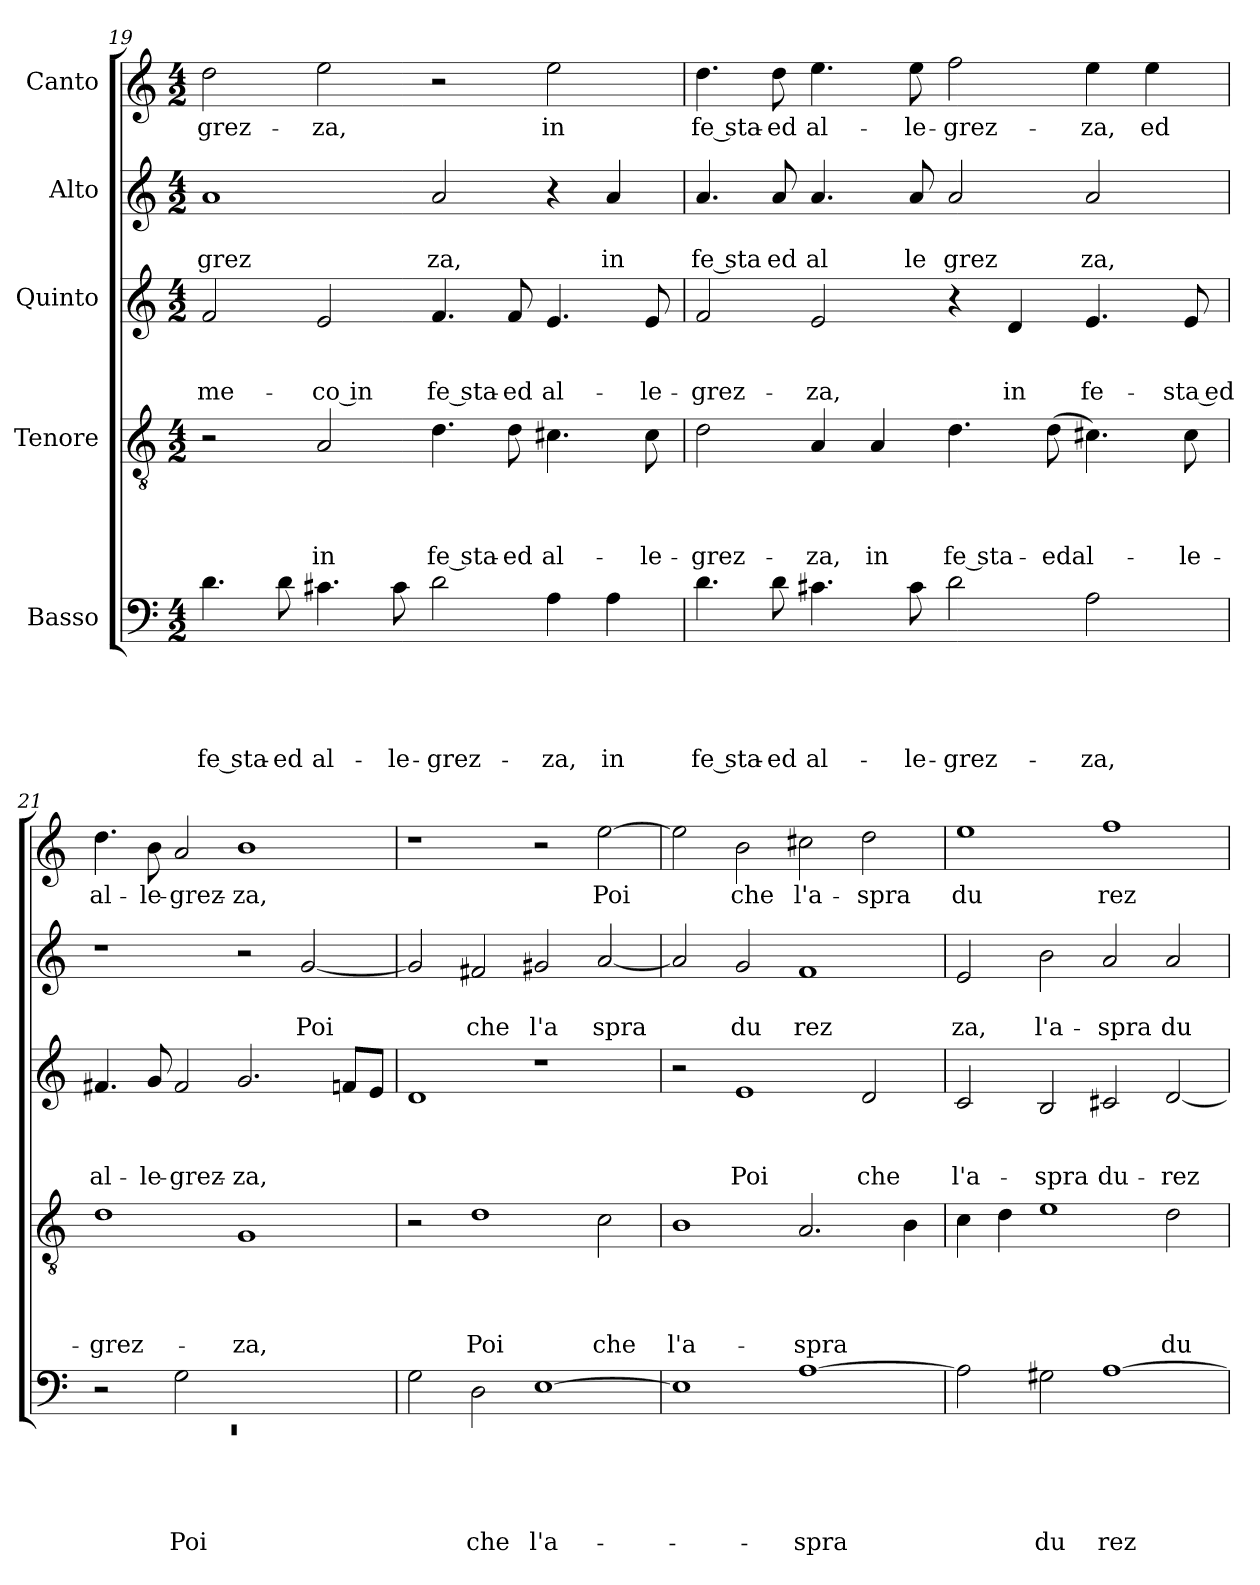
**kern	**text	**text	**text	**text	**text	**kern	**text	**text	**text	**text	**kern	**text	**text	**text	**kern	**text	**text	**kern	**text
*part5	*part5	*part5	*part5	*part5	*part5	*part4	*part4	*part4	*part4	*part4	*part3	*part3	*part3	*part3	*part2	*part2	*part2	*part1	*part1
*staff5	*staff5	*staff5	*staff5	*staff5	*staff5	*staff4	*staff4	*staff4	*staff4	*staff4	*staff3	*staff3	*staff3	*staff3	*staff2	*staff2	*staff2	*staff1	*staff1
*I"Basso	*	*	*	*	*	*I"Tenore	*	*	*	*	*I"Quinto	*	*	*	*I"Alto	*	*	*I"Canto	*
!!LO:LB:g=z
*clefF4	*	*	*	*	*	*clefGv2	*	*	*	*	*clefG2	*	*	*	*clefG2	*	*	*clefG2	*
*k[]	*	*	*	*	*	*k[]	*	*	*	*	*k[]	*	*	*	*k[]	*	*	*k[]	*
*C:	*	*	*	*	*	*C:	*	*	*	*	*C:	*	*	*	*C:	*	*	*C:	*
*M4/2	*	*	*	*	*	*M4/2	*	*	*	*	*M4/2	*	*	*	*M4/2	*	*	*M4/2	*
=19	=19	=19	=19	=19	=19	=19	=19	=19	=19	=19	=19	=19	=19	=19	=19	=19	=19	=19	=19
!	!	!	!	!	!LO:LY:b	!	!	!	!	!	!	!	!	!LO:LY:b	!	!	!LO:LY:b	!	!LO:LY:b
4.d\	.	.	.	.	fe sta-	2r	.	.	.	.	2f/	.	.	me-	1a	.	-grez	2dd\	-grez-
!	!	!	!	!	!LO:LY:b	!	!	!	!	!	!	!	!	!	!	!	!	!	!
8d\	.	.	.	.	-ed	.	.	.	.	.	.	.	.	.	.	.	.	.	.
!	!	!	!	!	!LO:LY:b	!	!	!	!	!LO:LY:b	!	!	!	!LO:LY:b:rj	!	!	!	!	!LO:LY:b
4.c#X\	.	.	.	.	al-	2A/	.	.	.	in	2e/	.	.	-co in	.	.	.	2ee\	-za,
!	!	!	!	!	!LO:LY:b	!	!	!	!	!	!	!	!	!	!	!	!	!	!
8c#\	.	.	.	.	-le-	.	.	.	.	.	.	.	.	.	.	.	.	.	.
!	!	!	!	!	!LO:LY:b	!	!	!	!	!LO:LY:b	!	!	!	!LO:LY:b	!	!	!LO:LY:b	!	!
2d\	.	.	.	.	-grez-	4.d\	.	.	.	fe sta-	4.f/	.	.	fe sta-	2a/	.	za,	2r	.
!	!	!	!	!	!	!	!	!	!	!LO:LY:b	!	!	!	!LO:LY:b	!	!	!	!	!
.	.	.	.	.	.	8d\	.	.	.	-ed	8f/	.	.	-ed	.	.	.	.	.
!	!	!	!	!	!LO:LY:b	!	!	!	!	!LO:LY:b	!	!	!	!LO:LY:b	!	!	!	!	!LO:LY:b
4A\	.	.	.	.	-za,	4.c#X\	.	.	.	al-	4.e/	.	.	al-	4r	.	.	2ee\	in
!	!	!	!	!	!LO:LY:b	!	!	!	!	!	!	!	!	!	!	!	!LO:LY:b	!	!
4A\	.	.	.	.	in	.	.	.	.	.	.	.	.	.	4a/	.	in	.	.
!	!	!	!	!	!	!	!	!	!	!LO:LY:b	!	!	!	!LO:LY:b	!	!	!	!	!
.	.	.	.	.	.	8c#\	.	.	.	-le-	8e/	.	.	-le-	.	.	.	.	.
=20	=20	=20	=20	=20	=20	=20	=20	=20	=20	=20	=20	=20	=20	=20	=20	=20	=20	=20	=20
!	!	!	!	!	!LO:LY:b	!	!	!	!	!LO:LY:b	!	!	!	!LO:LY:b	!	!	!LO:LY:b	!	!LO:LY:b
4.d\	.	.	.	.	fe sta-	2d\	.	.	.	-grez-	2f/	.	.	-grez-	4.a/	.	fe sta	4.dd\	fe sta-
!	!	!	!	!	!LO:LY:b	!	!	!	!	!	!	!	!	!	!	!	!LO:LY:b	!	!LO:LY:b
8d\	.	.	.	.	-ed	.	.	.	.	.	.	.	.	.	8a/	.	ed	8dd\	-ed
!	!	!	!	!	!LO:LY:b	!	!	!	!	!LO:LY:b	!	!	!	!LO:LY:b	!	!	!LO:LY:b	!	!LO:LY:b
4.c#X\	.	.	.	.	al-	4A/	.	.	.	-za,	2e/	.	.	-za,	4.a/	.	al	4.ee\	al-
!	!	!	!	!	!	!	!	!	!	!LO:LY:b	!	!	!	!	!	!	!	!	!
.	.	.	.	.	.	4A/	.	.	.	in	.	.	.	.	.	.	.	.	.
!	!	!	!	!	!LO:LY:b	!	!	!	!	!	!	!	!	!	!	!	!LO:LY:b	!	!LO:LY:b
8c#\	.	.	.	.	-le-	.	.	.	.	.	.	.	.	.	8a/	.	le	8ee\	-le-
!	!	!	!	!	!LO:LY:b	!	!	!	!	!LO:LY:b	!	!	!	!	!	!	!LO:LY:b	!	!LO:LY:b
2d\	.	.	.	.	-grez-	4.d\	.	.	.	fe sta-	4r	.	.	.	2a/	.	grez	2ff\	-grez-
!	!	!	!	!	!	!	!	!	!	!	!	!	!	!LO:LY:b	!	!	!	!	!
.	.	.	.	.	.	.	.	.	.	.	4d/	.	.	in	.	.	.	.	.
!	!	!	!	!	!	!	!	!	!	!LO:LY:b	!	!	!	!	!	!	!	!	!
.	.	.	.	.	.	(<8d\	.	.	.	-edal-	.	.	.	.	.	.	.	.	.
!	!	!	!	!	!LO:LY:b	!	!	!	!	!	!	!	!	!LO:LY:b	!	!	!LO:LY:b	!	!LO:LY:b
2A\	.	.	.	.	-za,	4.c#X\)	.	.	.	.	4.e/	.	.	fe-	2a/	.	za,	4ee\	-za,
!	!	!	!	!	!	!	!	!	!	!	!	!	!	!	!	!	!	!	!LO:LY:b
.	.	.	.	.	.	.	.	.	.	.	.	.	.	.	.	.	.	4ee\	ed
!	!	!	!	!	!	!	!	!	!	!LO:LY:b	!	!	!	!LO:LY:b:rj	!	!	!	!	!
.	.	.	.	.	.	8c#\	.	.	.	-le-	8e/	.	.	-sta ed	.	.	.	.	.
=21	=21	=21	=21	=21	=21	=21	=21	=21	=21	=21	=21	=21	=21	=21	=21	=21	=21	=21	=21
*^	*	*	*	*	*	*	*	*	*	*	*	*	*	*	*	*	*	*	*
!	!LO:N:vis=1	!	!	!	!	!	!	!	!	!	!LO:LY:b	!	!	!	!LO:LY:b	!	!	!	!	!LO:LY:b
*	*^	*	*	*	*	*	*	*	*	*	*	*	*	*	*	*	*	*	*	*
0ryy	0rEE	2r	.	.	.	.	.	1d	.	.	.	-grez-	4.f#X/	.	.	al-	1r	.	.	4.dd\	al-
!	!	!	!	!	!	!	!	!	!	!	!	!	!	!	!	!LO:LY:b	!	!	!	!	!LO:LY:b
.	.	.	.	.	.	.	.	.	.	.	.	.	8g/	.	.	-le-	.	.	.	8b\	-le-
!	!	!	!	!	!	!	!LO:LY:b	!	!	!	!	!	!	!	!	!LO:LY:b	!	!	!	!	!LO:LY:b
.	.	2G\	.	.	.	.	Poi	.	.	.	.	.	2f#/	.	.	-grez-	.	.	.	2a/	-grez-
!	!	!	!	!	!	!	!	!	!	!	!	!LO:LY:b	!	!	!	!LO:LY:b	!	!	!	!	!LO:LY:b
.	.	1ryy	.	.	.	.	.	1G	.	.	.	-za,	2.g/	.	.	-za,	2r	.	.	1b	-za,
!	!	!	!	!	!	!	!	!	!	!	!	!	!	!	!	!	!	!	!LO:LY:b	!	!
.	.	.	.	.	.	.	.	.	.	.	.	.	.	.	.	.	[<2g/	.	Poi	.	.
.	.	.	.	.	.	.	.	.	.	.	.	.	8fn/L	.	.	.	.	.	.	.	.
.	.	.	.	.	.	.	.	.	.	.	.	.	8e/J	.	.	.	.	.	.	.	.
*v	*v	*v	*	*	*	*	*	*	*	*	*	*	*	*	*	*	*	*	*	*	*
=22	=22	=22	=22	=22	=22	=22	=22	=22	=22	=22	=22	=22	=22	=22	=22	=22	=22	=22	=22
2G\	.	.	.	.	.	2r	.	.	.	.	1d	.	.	.	2g/]	.	.	1r	.
!	!	!	!	!	!LO:LY:b	!	!	!	!	!LO:LY:b	!	!	!	!	!	!	!LO:LY:b	!	!
2D\	.	.	.	.	che	1d	.	.	.	Poi	.	.	.	.	2f#X/	.	che	.	.
!	!	!	!	!	!LO:LY:b	!	!	!	!	!	!	!	!	!	!	!	!LO:LY:b	!	!
[>1E	.	.	.	.	l'a-	.	.	.	.	.	1r	.	.	.	2g#X/	.	l'a	2r	.
!	!	!	!	!	!	!	!	!	!	!LO:LY:b	!	!	!	!	!	!	!LO:LY:b	!	!LO:LY:b
.	.	.	.	.	.	2c\	.	.	.	che	.	.	.	.	[<2a/	.	spra	[>2ee\	Poi
=23	=23	=23	=23	=23	=23	=23	=23	=23	=23	=23	=23	=23	=23	=23	=23	=23	=23	=23	=23
!	!	!	!	!	!	!	!	!	!	!LO:LY:b	!	!	!	!	!	!	!	!	!
1E]	.	.	.	.	.	1B	.	.	.	l'a-	2r	.	.	.	2a/]	.	.	2ee\]	.
!	!	!	!	!	!	!	!	!	!	!	!	!	!	!LO:LY:b	!	!	!LO:LY:b	!	!LO:LY:b
.	.	.	.	.	.	.	.	.	.	.	1e	.	.	Poi	2g/	.	du	2b\	che
!	!	!	!	!	!LO:LY:b	!	!	!	!	!LO:LY:b	!	!	!	!	!	!	!LO:LY:b	!	!LO:LY:b
[>1A	.	.	.	.	-spra	2.A/	.	.	.	-spra	.	.	.	.	1f	.	rez	2cc#X\	l'a-
!	!	!	!	!	!	!	!	!	!	!	!	!	!	!LO:LY:b	!	!	!	!	!LO:LY:b
.	.	.	.	.	.	.	.	.	.	.	2d/	.	.	che	.	.	.	2dd\	-spra
.	.	.	.	.	.	4B\	.	.	.	.	.	.	.	.	.	.	.	.	.
!!LO:PB:g=z
=24	=24	=24	=24	=24	=24	=24	=24	=24	=24	=24	=24	=24	=24	=24	=24	=24	=24	=24	=24
!	!	!	!	!	!	!	!	!	!	!	!	!	!	!LO:LY:b	!	!	!LO:LY:b	!	!LO:LY:b
2A\]	.	.	.	.	.	4c\	.	.	.	.	2c/	.	.	l'a-	2e/	.	za,	1ee	du
.	.	.	.	.	.	4d\	.	.	.	.	.	.	.	.	.	.	.	.	.
!	!	!	!	!	!LO:LY:b	!	!	!	!	!	!	!	!	!LO:LY:b	!	!	!LO:LY:b	!	!
2G#X\	.	.	.	.	du	1e	.	.	.	.	2B/	.	.	-spra	2b\	.	l'a-	.	.
!	!	!	!	!	!LO:LY:b	!	!	!	!	!	!	!	!	!LO:LY:b	!	!	!LO:LY:b	!	!LO:LY:b
[>1A	.	.	.	.	rez	.	.	.	.	.	2c#X/	.	.	du-	2a/	.	-spra	1ff	rez
!	!	!	!	!	!	!	!	!	!	!LO:LY:b	!	!	!	!LO:LY:b	!	!	!LO:LY:b	!	!
.	.	.	.	.	.	2d\	.	.	.	du	[<2d/	.	.	-rez-	2a/	.	du-	.	.
=	=	=	=	=	=	=	=	=	=	=	=	=	=	=	=	=	=	=	=
*-	*-	*-	*-	*-	*-	*-	*-	*-	*-	*-	*-	*-	*-	*-	*-	*-	*-	*-	*-
